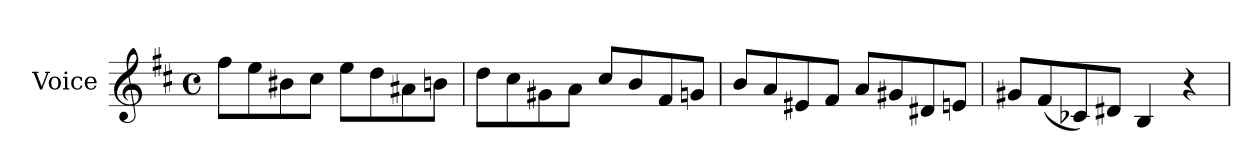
**kern
*part1
*staff1
*I"Voice
*I'Voice
*clefG2
*k[f#c#]
*M4/4
*met(c)
=1
8ff#\L
8ee\
8b#X\
8cc#\J
8ee\L
8dd\
8a#X\
8bn\J
=2
8dd\L
8cc#\
8g#X\
8a\J
8cc#/L
8b/
8f#/
8gn/J
=3
8b/L
8a/
8e#X/
8f#/J
8a/L
8g#X/
8d#X/
8en/J
=4
8g#X/L
(<8f#/
8c-X/)
8d#X/J
4B/
4r
=
*-
